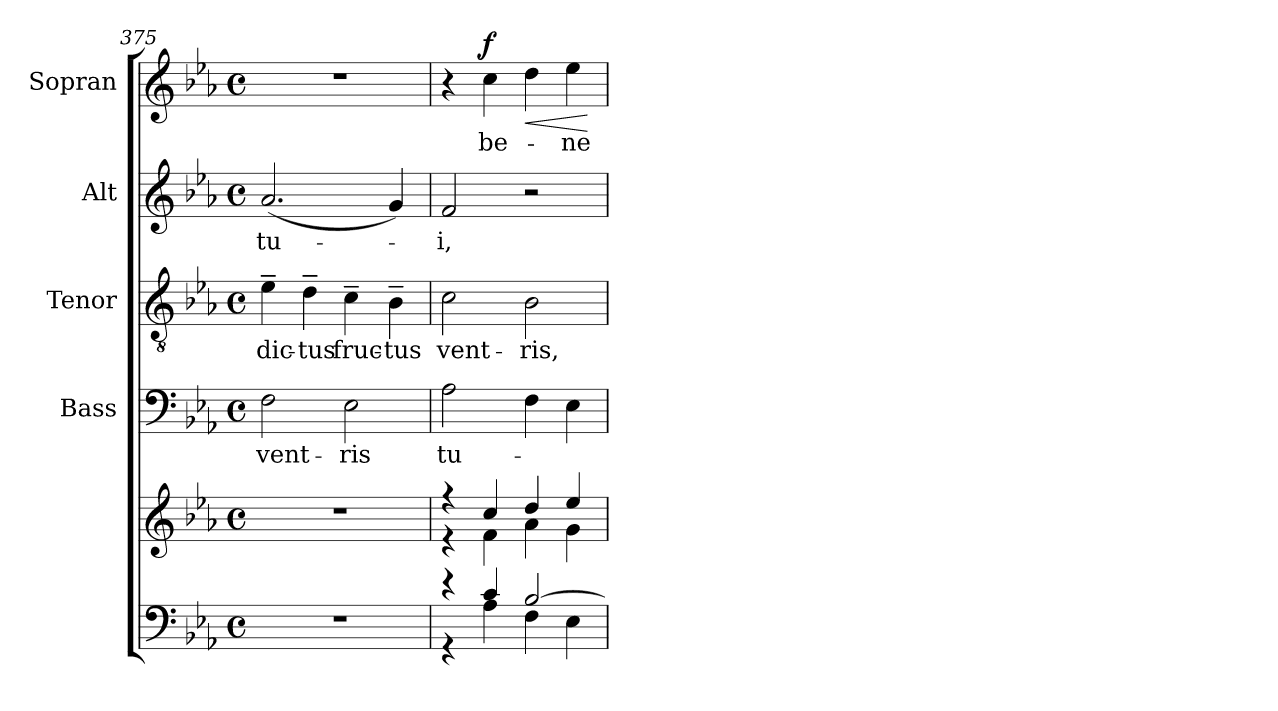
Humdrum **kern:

**kern	**kern	**kern	**text	**kern	**text	**kern	**text	**kern	**text	**dynam
*part5	*part5	*part4	*part4	*part3	*part3	*part2	*part2	*part1	*part1	*part1
*staff6	*staff5	*staff4	*staff4	*staff3	*staff3	*staff2	*staff2	*staff1	*staff1	*staff1
*	*	*I"Bass	*	*I"Tenor	*	*I"Alt	*	*I"Sopran	*	*
*	*	*I'B.	*	*I'T.	*	*I'A.	*	*I'S.	*	*
*clefF4	*clefG2	*clefF4	*	*clefGv2	*	*clefG2	*	*clefG2	*	*
*k[b-e-a-]	*k[b-e-a-]	*k[b-e-a-]	*	*k[b-e-a-]	*	*k[b-e-a-]	*	*k[b-e-a-]	*	*
*E-:	*E-:	*E-:	*	*E-:	*	*E-:	*	*E-:	*	*
*M4/4	*M4/4	*M4/4	*	*M4/4	*	*M4/4	*	*M4/4	*	*
*met(c)	*met(c)	*met(c)	*	*met(c)	*	*met(c)	*	*met(c)	*	*
=375	=375	=375	=375	=375	=375	=375	=375	=375	=375	=375
!	!	!	!LO:LY:b	!	!LO:LY:b	!	!LO:LY:b	!	!	!
1r	1r	2F\	vent-	4e-~>\	-dic-	(<2.a-/	tu-	1r	.	.
!	!	!	!	!	!LO:LY:b	!	!	!	!	!
.	.	.	.	4d~>\	-tus	.	.	.	.	.
!	!	!	!LO:LY:b	!	!LO:LY:b	!	!	!	!	!
.	.	2E-\	-ris	4c~>\	fruc-	.	.	.	.	.
!	!	!	!	!	!LO:LY:b	!	!	!	!	!
.	.	.	.	4B-~>\	-tus	4g/)	.	.	.	.
=376	=376	=376	=376	=376	=376	=376	=376	=376	=376	=376
*^	*^	*	*	*	*	*	*	*	*	*
!	!	!	!	!	!LO:LY:b	!	!LO:LY:b	!	!LO:LY:b	!	!	!
4r	4r	4r	4r	2A-\	tu-	2c\	vent-	2f/	-i,	4r	.	.
!	!	!	!	!	!	!	!	!	!	!	!LO:LY:b	!LO:DY:a
4c/	4A-\	4cc/	4f\	.	.	.	.	.	.	4cc\	be-	f
!	!	!	!	!	!	!	!LO:LY:b	!	!	!	!	!LO:HP:b
[>2B-/	4F\	4dd/	4a-\	4F\	.	2B-\	-ris,	2r	.	4dd\	.	<
!	!	!	!	!	!	!	!	!	!	!	!LO:LY:b	!
.	4E-\	4ee-/	4g\	4E-\	.	.	.	.	.	4ee-\	-ne-	.
*v	*v	*	*	*	*	*	*	*	*	*	*	*
*	*v	*v	*	*	*	*	*	*	*	*	*
.	.	.	.	.	.	.	.	.	.	[
=	=	=	=	=	=	=	=	=	=	=
*-	*-	*-	*-	*-	*-	*-	*-	*-	*-	*-
